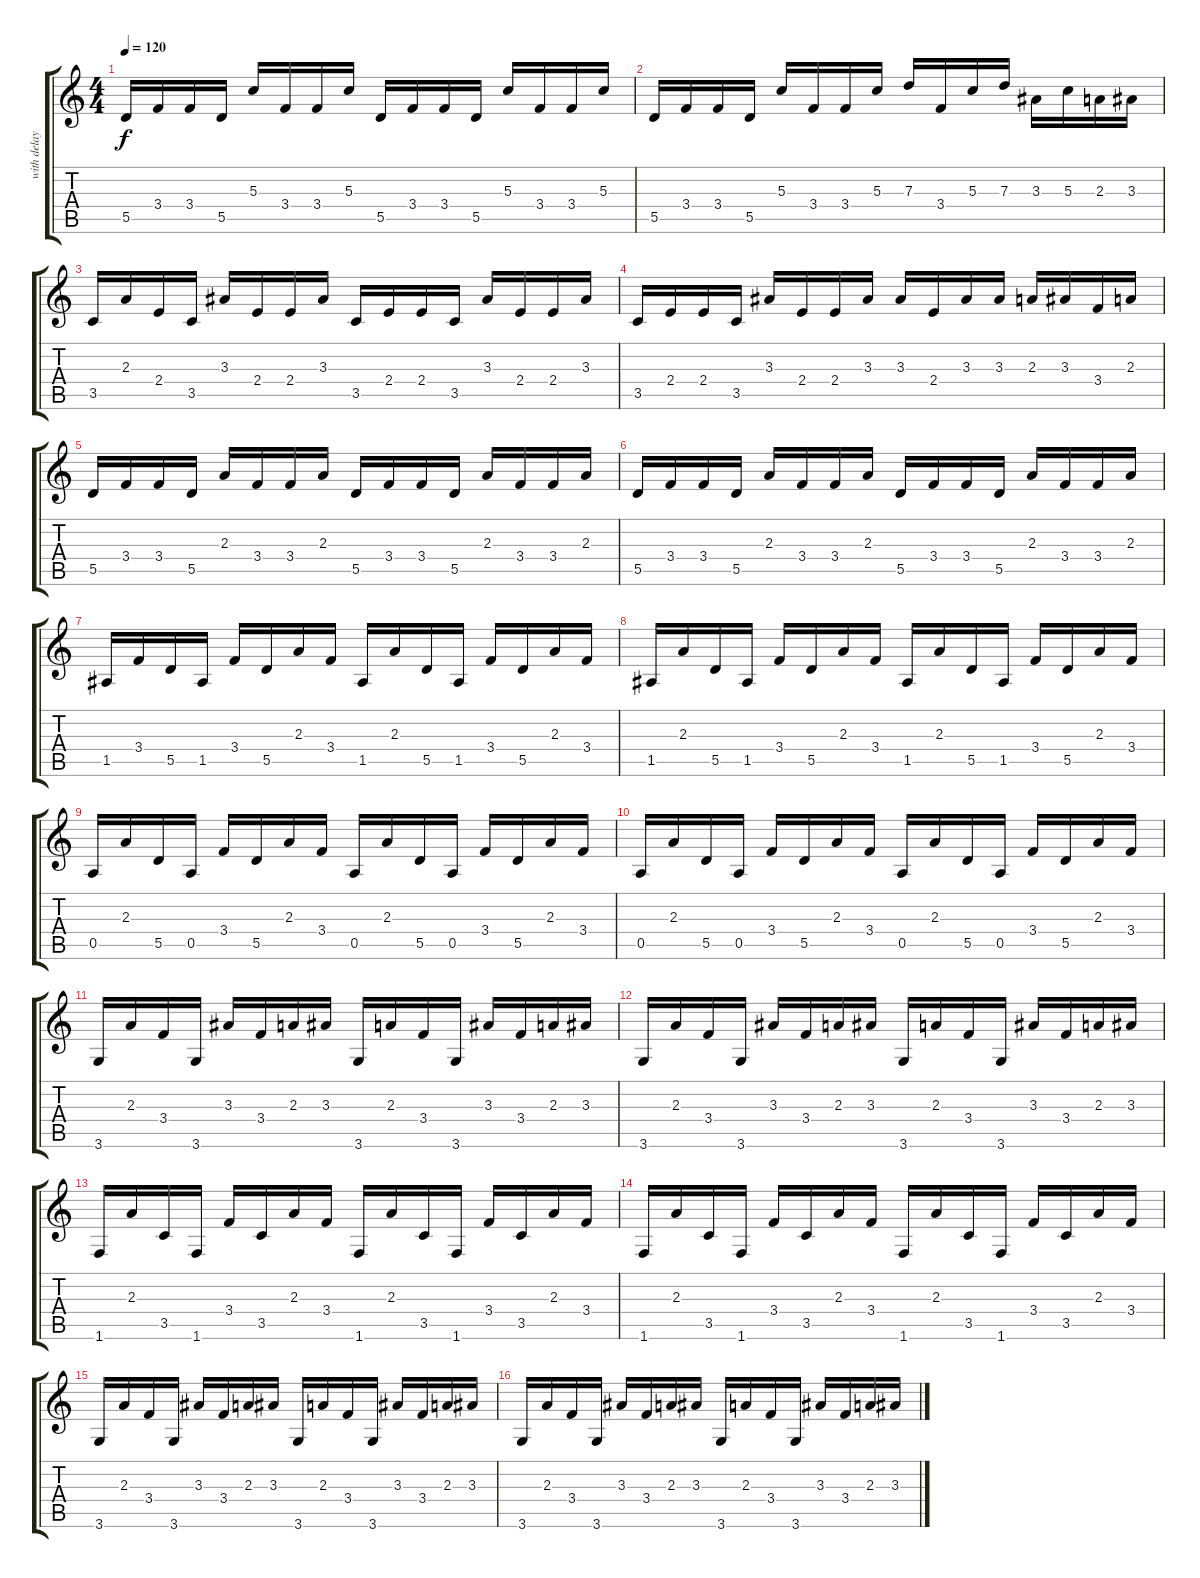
\track ("with delay" "with delay") {instrument acousticguitarsteel}
\staff {score tabs}
\tuning (E4 A3 G3 D3 A2 E2) {hide}
\ts (4 4)
\tempo 120
\clef g2
\ks c
5.5.16{dy f} 3.4.16 3.4.16 5.5.16 5.3.16 3.4.16 3.4.16 5.3.16 5.5.16 3.4.16 3.4.16 5.5.16 5.3.16 3.4.16 3.4.16 5.3.16 |
5.5.16 3.4.16 3.4.16 5.5.16 5.3.16 3.4.16 3.4.16 5.3.16 7.3.16 3.4.16 5.3.16 7.3.16 3.3.16 5.3.16 2.3.16 3.3.16 |
3.5.16 2.3.16 2.4.16 3.5.16 3.3.16 2.4.16 2.4.16 3.3.16 3.5.16 2.4.16 2.4.16 3.5.16 3.3.16 2.4.16 2.4.16 3.3.16 |
3.5.16 2.4.16 2.4.16 3.5.16 3.3.16 2.4.16 2.4.16 3.3.16 3.3.16 2.4.16 3.3.16 3.3.16 2.3.16 3.3.16 3.4.16 2.3.16 |
5.5.16 3.4.16 3.4.16 5.5.16 2.3.16 3.4.16 3.4.16 2.3.16 5.5.16 3.4.16 3.4.16 5.5.16 2.3.16 3.4.16 3.4.16 2.3.16 |
5.5.16 3.4.16 3.4.16 5.5.16 2.3.16 3.4.16 3.4.16 2.3.16 5.5.16 3.4.16 3.4.16 5.5.16 2.3.16 3.4.16 3.4.16 2.3.16 |
1.5.16 3.4.16 5.5.16 1.5.16 3.4.16 5.5.16 2.3.16 3.4.16 1.5.16 2.3.16 5.5.16 1.5.16 3.4.16 5.5.16 2.3.16 3.4.16 |
1.5.16 2.3.16 5.5.16 1.5.16 3.4.16 5.5.16 2.3.16 3.4.16 1.5.16 2.3.16 5.5.16 1.5.16 3.4.16 5.5.16 2.3.16 3.4.16 |
0.5.16 2.3.16 5.5.16 0.5.16 3.4.16 5.5.16 2.3.16 3.4.16 0.5.16 2.3.16 5.5.16 0.5.16 3.4.16 5.5.16 2.3.16 3.4.16 |
0.5.16 2.3.16 5.5.16 0.5.16 3.4.16 5.5.16 2.3.16 3.4.16 0.5.16 2.3.16 5.5.16 0.5.16 3.4.16 5.5.16 2.3.16 3.4.16 |
3.6.16 2.3.16 3.4.16 3.6.16 3.3.16 3.4.16 2.3.16 3.3.16 3.6.16 2.3.16 3.4.16 3.6.16 3.3.16 3.4.16 2.3.16 3.3.16 |
3.6.16 2.3.16 3.4.16 3.6.16 3.3.16 3.4.16 2.3.16 3.3.16 3.6.16 2.3.16 3.4.16 3.6.16 3.3.16 3.4.16 2.3.16 3.3.16 |
1.6.16 2.3.16 3.5.16 1.6.16 3.4.16 3.5.16 2.3.16 3.4.16 1.6.16 2.3.16 3.5.16 1.6.16 3.4.16 3.5.16 2.3.16 3.4.16 |
1.6.16 2.3.16 3.5.16 1.6.16 3.4.16 3.5.16 2.3.16 3.4.16 1.6.16 2.3.16 3.5.16 1.6.16 3.4.16 3.5.16 2.3.16 3.4.16 |
3.6.16 2.3.16 3.4.16 3.6.16 3.3.16 3.4.16 2.3.16 3.3.16 3.6.16 2.3.16 3.4.16 3.6.16 3.3.16 3.4.16 2.3.16 3.3.16 |
3.6.16 2.3.16 3.4.16 3.6.16 3.3.16 3.4.16 2.3.16 3.3.16 3.6.16 2.3.16 3.4.16 3.6.16 3.3.16 3.4.16 2.3.16 3.3.16
